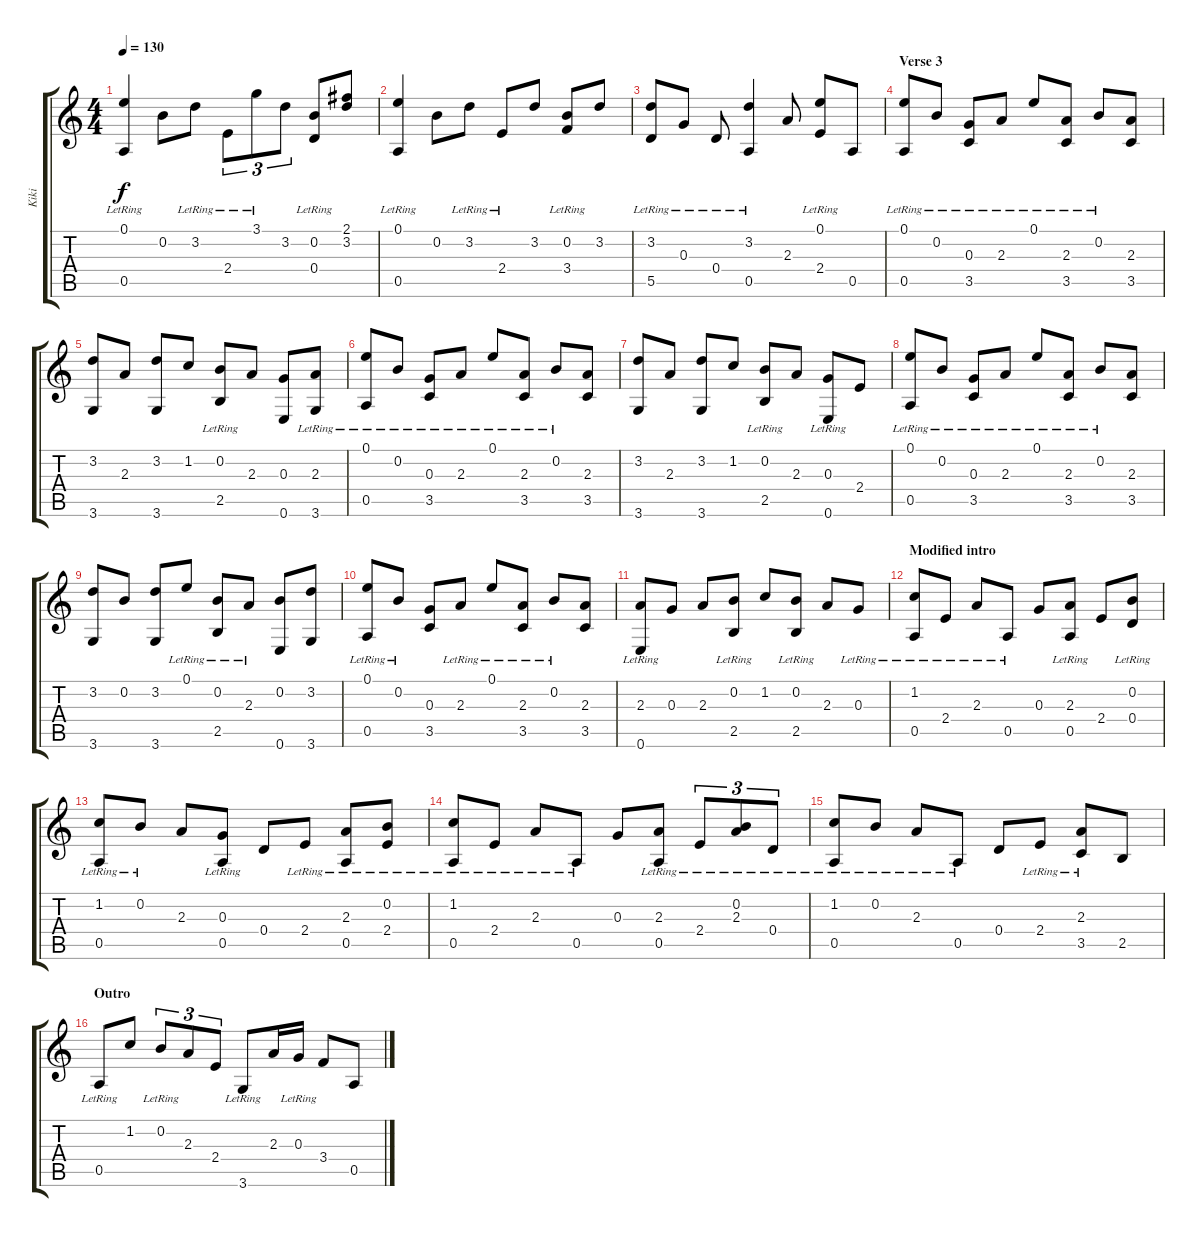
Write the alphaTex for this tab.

\track ("Kiki" "Kiki") {instrument acousticguitarnylon}
\staff {score tabs}
\tuning (E4 B3 G3 D3 A2 E2) {hide}
\ts (4 4)
\tempo 130
\clef g2
\ks c
(0.1{lr} 0.5{lr}).4{dy f} 0.2.8 3.2{lr}.8 2.4{lr}.8{tu (3 2)} 3.1{lr}.8{tu (3 2)} 3.2.8{tu (3 2)} (0.2 0.4{lr}).8 (2.1 3.2).8 |
(0.1{lr} 0.5{lr}).4 0.2.8 3.2{lr}.8 2.4{lr}.8 3.2.8 (0.2 3.4{lr}).8 3.2.8 |
(3.2{lr} 5.5).8 0.3{lr}.8 0.4{lr}.8 (3.2 0.5{lr}).4 2.3.8 (0.1{lr} 2.4).8 0.5.8 |
\section ("" "Verse 3")
(0.1{lr} 0.5{lr}).8 0.2{lr}.8 (0.3 3.5{lr}).8 2.3{lr}.8 0.1{lr}.8 (2.3{lr} 3.5{lr}).8 0.2{lr}.8 (2.3 3.5).8 |
(3.2 3.6).8 2.3.8 (3.2 3.6).8 1.2.8 (0.2{lr} 2.5).8 2.3.8 (0.3 0.6).8 (2.3{lr} 3.6).8 |
(0.1{lr} 0.5{lr}).8 0.2{lr}.8 (0.3 3.5{lr}).8 2.3{lr}.8 0.1{lr}.8 (2.3{lr} 3.5{lr}).8 0.2{lr}.8 (2.3 3.5).8 |
(3.2 3.6).8 2.3.8 (3.2 3.6).8 1.2.8 (0.2{lr} 2.5).8 2.3.8 (0.3{lr} 0.6{lr}).8 2.4.8 |
(0.1{lr} 0.5{lr}).8 0.2{lr}.8 (0.3 3.5{lr}).8 2.3{lr}.8 0.1{lr}.8 (2.3{lr} 3.5{lr}).8 0.2{lr}.8 (2.3 3.5).8 |
(3.2 3.6).8 0.2.8 (3.2 3.6).8 0.1{lr}.8 (0.2{lr} 2.5).8 2.3{lr}.8 (0.2 0.6).8 (3.2 3.6).8 |
(0.1{lr} 0.5{lr}).8 0.2{lr}.8 (0.3 3.5).8 2.3{lr}.8 0.1{lr}.8 (2.3{lr} 3.5{lr}).8 0.2{lr}.8 (2.3 3.5).8 |
(2.3 0.6{lr}).8 0.3.8 2.3.8 (0.2 2.5{lr}).8 1.2.8 (0.2{lr} 2.5{lr}).8 2.3.8 0.3{lr}.8 |
\section ("" "Modified intro")
(1.2{lr} 0.5{lr}).8 2.4{lr}.8 2.3{lr}.8 0.5{lr}.8 0.3.8 (2.3{lr} 0.5{lr}).8 2.4.8 (0.2 0.4{lr}).8 |
(1.2 0.5{lr}).8 0.2{lr}.8 2.3.8 (0.3{lr} 0.5{lr}).8 0.4.8 2.4{lr}.8 (2.3{lr} 0.5{lr}).8 (0.2 2.4{lr}).8 |
(1.2{lr} 0.5{lr}).8 2.4{lr}.8 2.3{lr}.8 0.5{lr}.8 0.3.8 (2.3{lr} 0.5{lr}).8 2.4{lr}.8{tu (3 2)} (0.2{lr} 2.3{lr}).8{tu (3 2)} 0.4{lr}.8{tu (3 2)} |
(1.2 0.5{lr}).8 0.2{lr}.8 2.3{lr}.8 0.5{lr}.8 0.4.8 2.4{lr}.8 (2.3{lr} 3.5).8 2.5.8 |
\section ("" "Outro")
0.5{lr}.8 1.2.8 0.2{lr}.8{tu (3 2)} 2.3.8{tu (3 2)} 2.4.8{tu (3 2)} 3.6{lr}.8 2.3.16 0.3{lr}.16 3.4.8 0.5.8
